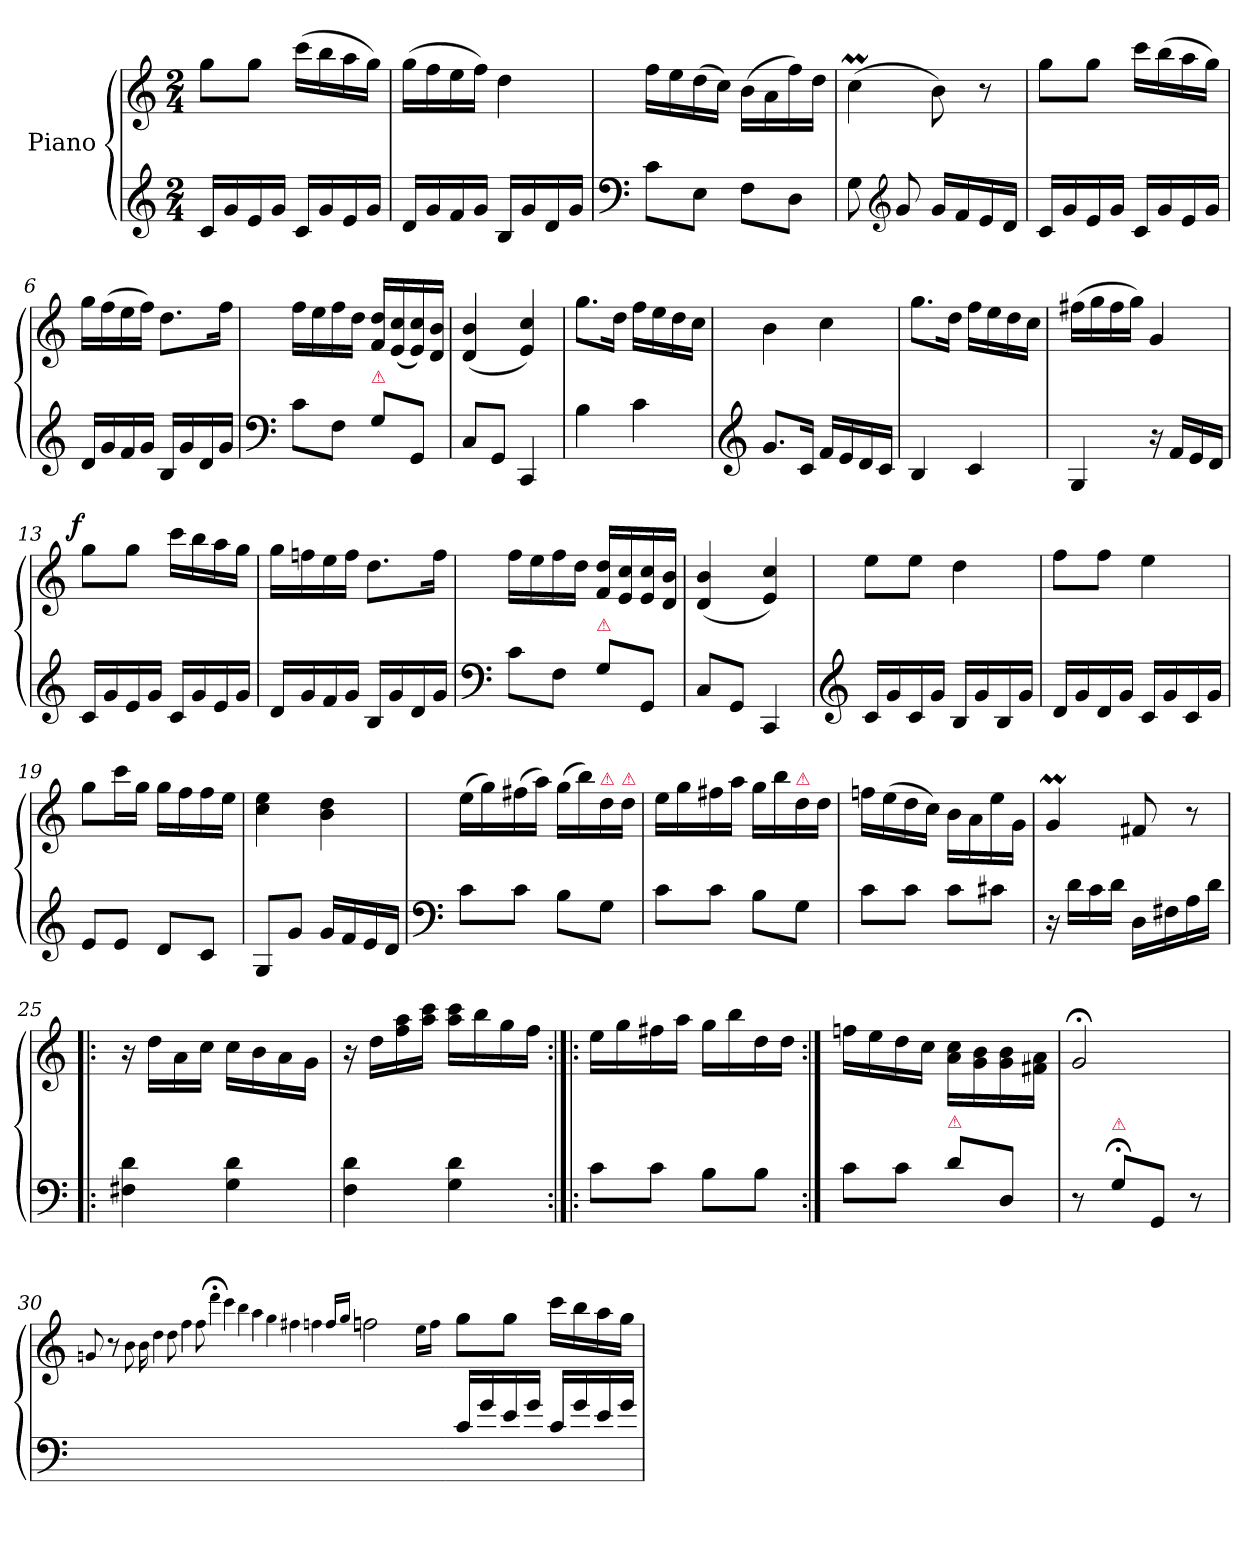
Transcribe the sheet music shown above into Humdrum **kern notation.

**kern	**kern	**dynam
*part2	*part1	*part1
*staff2	*staff1	*staff1
*I"Piano	*I"Piano	*
*clefG2	*clefG2	*
*k[]	*k[]	*
*M2/4	*M2/4	*
=1	=1	=1
16c/LL	8gg\L	.
16g/	.	.
16e/	8gg\J	.
16g/JJ	.	.
16c/LL	(>16ccc\LL	.
16g/	16bb\	.
16e/	16aa\	.
16g/JJ	16gg\JJ)	.
=2	=2	=2
16d/LL	(>16gg\LL	.
16g/	16ff\	.
16f/	16ee\	.
16g/JJ	16ff\JJ)	.
16B/LL	4dd\	.
16g/	.	.
16d/	.	.
16g/JJ	.	.
=3	=3	=3
*clefF4	*	*
8c\L	16ff\LL	.
.	16ee\	.
8E\J	(>16dd\	.
.	16cc\JJ)	.
8F\L	(>16b\LL	.
.	16a\	.
8D\J	16ff\)	.
.	16dd\JJ	.
=4	=4	=4
8G\	(>4ccM\	.
*clefG2	*	*
8g/	.	.
16g/LL	8b\)	.
16f/	.	.
16e/	8r	.
16d/JJ	.	.
=5	=5	=5
16c/LL	8gg\L	.
16g/	.	.
16e/	8gg\J	.
16g/JJ	.	.
16c/LL	16ccc\LL	.
16g/	(>16bb\	.
16e/	16aa\	.
16g/JJ	16gg\JJ)	.
=6	=6	=6
16d/LL	16gg\LL	.
16g/	(>16ff\	.
16f/	16ee\	.
16g/JJ	16ff\JJ)	.
16B/LL	8.dd\L	.
16g/	.	.
16d/	.	.
16g/JJ	16ff\Jk	.
=7	=7	=7
*clefF4	*	*
8c\L	16ff\LL	.
.	16ee\	.
8F\J	16ff\	.
.	16dd\JJ	.
!LO:TX:a:color=crimson:t=⚠	!	!
8G\L	16f/ 16dd/LL	.
.	(<16e/ 16cc/	.
8GG/J	16e/ 16cc/)	.
.	16d/ 16b/JJ	.
=8	=8	=8
8C/L	(<4d/ 4b/	.
8GG/J	.	.
4CC/	4e/ 4cc/)	.
=9	=9	=9
4B\	8.gg\L	.
.	16dd\Jk	.
4c\	16ff\LL	.
.	16ee\	.
.	16dd\	.
.	16cc\JJ	.
=10	=10	=10
*clefG2	*	*
8.g/L	4b\	.
16c/Jk	.	.
16f/LL	4cc\	.
16e/	.	.
16d/	.	.
16c/JJ	.	.
=11	=11	=11
4B/	8.gg\L	.
.	16dd\Jk	.
4c/	16ff\LL	.
.	16ee\	.
.	16dd\	.
.	16cc\JJ	.
=12	=12	=12
4G/	(>16ff#X\LL	.
.	16gg\	.
.	16ff#\	.
.	16gg\JJ)	.
16r	4g/	.
16f/LL	.	.
16e/	.	.
16d/JJ	.	.
=13	=13	=13
!	!	!LO:DY:a:rj
16c/LL	8gg\L	f
16g/	.	.
16e/	8gg\J	.
16g/JJ	.	.
16c/LL	16ccc\LL	.
16g/	16bb\	.
16e/	16aa\	.
16g/JJ	16gg\JJ	.
=14	=14	=14
16d/LL	16gg\LL	.
16g/	16ffn\	.
16f/	16ee\	.
16g/JJ	16ff\JJ	.
16B/LL	8.dd\L	.
16g/	.	.
16d/	.	.
16g/JJ	16ff\Jk	.
=15	=15	=15
*clefF4	*	*
8c\L	16ff\LL	.
.	16ee\	.
8F\J	16ff\	.
.	16dd\JJ	.
!LO:TX:a:color=crimson:t=⚠	!	!
8G\L	16f/ 16dd/LL	.
.	16e/ 16cc/	.
8GG/J	16e/ 16cc/	.
.	16d/ 16b/JJ	.
=16	=16	=16
8C/L	(<4d/ 4b/	.
8GG/J	.	.
4CC/	4e/ 4cc/)	.
=17	=17	=17
*clefG2	*	*
16c/LL	8ee\L	.
16g/	.	.
16c/	8ee\J	.
16g/JJ	.	.
16B/LL	4dd\	.
16g/	.	.
16B/	.	.
16g/JJ	.	.
=18	=18	=18
16d/LL	8ff\L	.
16g/	.	.
16d/	8ff\J	.
16g/JJ	.	.
16c/LL	4ee\	.
16g/	.	.
16c/	.	.
16g/JJ	.	.
=19	=19	=19
8e/L	8gg\L	.
8e/J	16ccc\L	.
.	16gg\JJ	.
8d/L	16gg\LL	.
.	16ff\	.
8c/J	16ff\	.
.	16ee\JJ	.
=20	=20	=20
8G/L	4cc\ 4ee\	.
8g/J	.	.
16g/LL	4b\ 4dd\	.
16f/	.	.
16e/	.	.
16d/JJ	.	.
=21	=21	=21
*clefF4	*	*
8c\L	(>16ee\LL	.
.	16gg\)	.
8c\J	(>16ff#X\	.
.	16aa\JJ)	.
8B\L	(>16gg\LL	.
.	16bb\)	.
!	!LO:TX:a:color=crimson:t=⚠	!
8G\J	16dd\	.
!	!LO:TX:a:color=crimson:t=⚠	!
.	16dd\JJ	.
=22	=22	=22
8c\L	16ee\LL	.
.	16gg\	.
8c\J	16ff#X\	.
.	16aa\JJ	.
8B\L	16gg\LL	.
.	16bb\	.
!	!LO:TX:a:color=crimson:t=⚠	!
8G\J	16dd\	.
.	16dd\JJ	.
=23	=23	=23
8c\L	16ffn\LL	.
.	(>16ee\	.
8c\J	16dd\	.
.	16cc\JJ)	.
8c\L	16b\LL	.
.	16a\	.
8c#X\J	16ee\	.
.	16g\JJ	.
=24	=24	=24
16r	4gM/	.
16d\LL	.	.
16c\	.	.
16d\JJ	.	.
16D\LL	8f#X/	.
16F#X\	.	.
16A\	8r	.
16d\JJ	.	.
=25!|:	=25!|:	=25!|:
4F#X\ 4d\	16r	.
.	16dd\LL	.
.	16a\	.
.	16cc\JJ	.
4G\ 4d\	16cc\LL	.
.	16b\	.
.	16a\	.
.	16g\JJ	.
=26	=26	=26
4F\ 4d\	16r	.
.	16dd\LL	.
.	16ff\ 16aa\	.
.	16aa\ 16ccc\JJ	.
4G\ 4d\	16aa\ 16ccc\LL	.
.	16bb\	.
.	16gg\	.
.	16ff\JJ	.
=27:|!|:	=27:|!|:	=27:|!|:
8c\L	16ee\LL	.
.	16gg\	.
8c\J	16ff#X\	.
.	16aa\JJ	.
8B\L	16gg\LL	.
.	16bb\	.
8B\J	16dd\	.
.	16dd\JJ	.
=28:|!	=28:|!	=28:|!
8c\L	16ffn\LL	.
.	16ee\	.
8c\J	16dd\	.
.	16cc\JJ	.
!LO:TX:a:color=crimson:t=⚠	!	!
8d\L	16a\ 16cc\LL	.
.	16g\ 16b\	.
8D/J	16g\ 16b\	.
.	16f#X\ 16a\JJ	.
=29	=29	=29
8r	2g;</	.
!LO:TX:a:color=crimson:t=⚠	!	!
8G;<\L	.	.
8GG/J	.	.
8r	.	.
=30	=30	=30
.	8qqgn/	.
.	8qqr	.
.	8qqb\	.
.	16qqb\	.
.	4qqdd\	.
.	8qqdd\	.
.	4qqff\	.
.	8qqff\	.
.	4qqddd;<\	.
.	4qqccc\	.
.	4qqbb\	.
.	4qqaa\	.
.	4qqgg\	.
.	4qqff#X\	.
.	4qqffn\	.
.	16qqff/LL	.
.	16qqgg/JJ	.
2ryy	2ffn\	.
.	16qqee\LL	.
.	16qqff\JJ	.
=31-	=31-	=31-
16c/LL	8gg\L	.
16g/	.	.
16e/	8gg\J	.
16g/JJ	.	.
16c/LL	16ccc\LL	.
16g/	16bb\	.
16e/	16aa\	.
16g/JJ	16gg\JJ	.
=	=	=
*-	*-	*-
